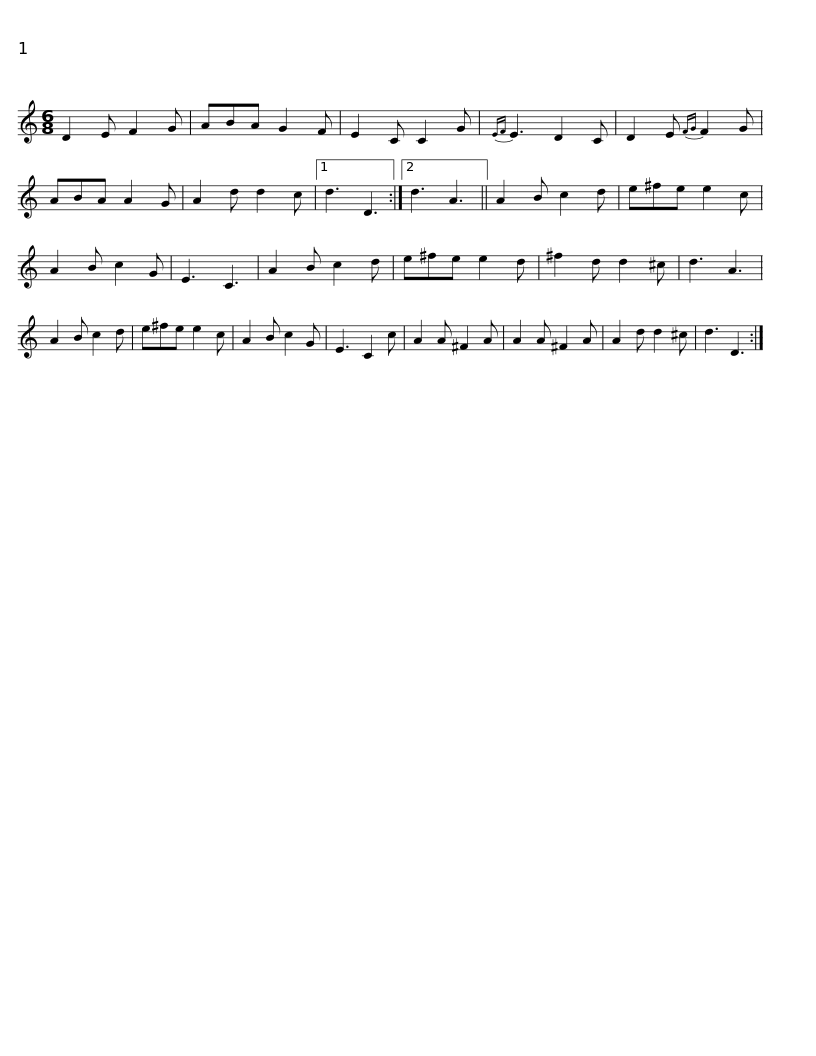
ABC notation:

X:1
L:1/8
M:6/8
I:linebreak $
K:C
V:1 treble
V:1
 D2 E F2 G | ABA G2 F | E2 C C2 G |{EF} E3 D2 C | D2 E{FG} F2 G | %5
 ABA A2 G | A2 d d2 c |1 d3 D3 :|2 d3 A3 ||$ A2 B c2 d | %10
 e^fe e2 c | A2 B c2 G | E3 C3 | A2 B c2 d | e^fe e2 d | %15
 ^f2 d d2 ^c | d3 A3 | A2 B c2 d | e^fe e2 c |$ A2 B c2 G | %20
 E3 C2 c | A2 A ^F2 A | A2 A ^F2 A | A2 d d2 ^c | d3 D3 :| %25
